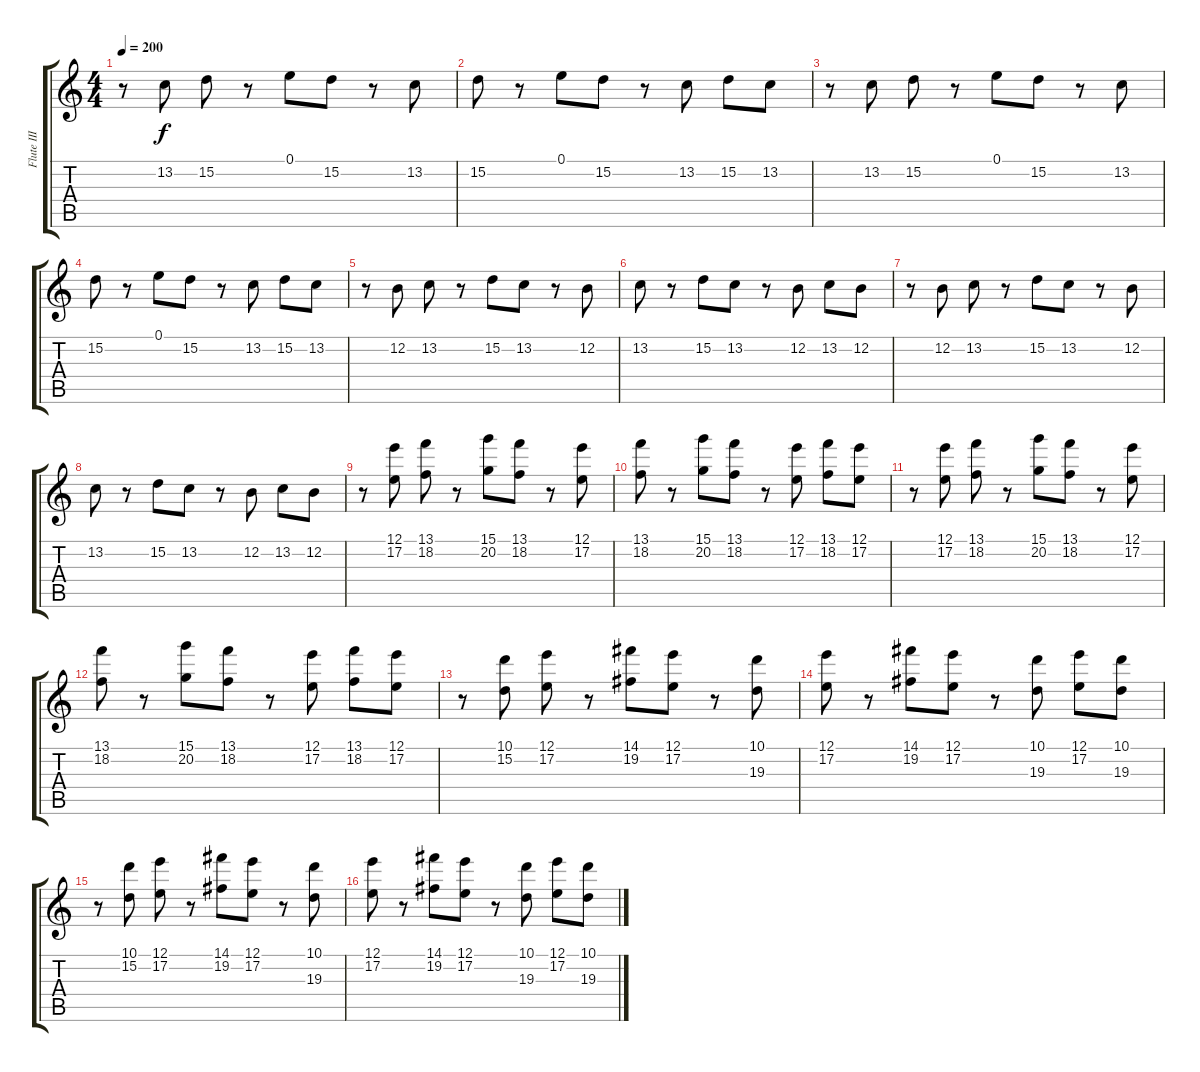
\track ("Flute III" "Flute III") {instrument flute}
\staff {score tabs}
\tuning (E5 B3 G3 D3 A2 E2) {hide}
\ts (4 4)
\tempo 200
\clef g2
\ks c
r.8{dy f} 13.2.8 15.2.8 r.8 0.1.8 15.2.8 r.8 13.2.8 |
15.2.8 r.8 0.1.8 15.2.8 r.8 13.2.8 15.2.8 13.2.8 |
r.8 13.2.8 15.2.8 r.8 0.1.8 15.2.8 r.8 13.2.8 |
15.2.8 r.8 0.1.8 15.2.8 r.8 13.2.8 15.2.8 13.2.8 |
r.8 12.2.8 13.2.8 r.8 15.2.8 13.2.8 r.8 12.2.8 |
13.2.8 r.8 15.2.8 13.2.8 r.8 12.2.8 13.2.8 12.2.8 |
r.8 12.2.8 13.2.8 r.8 15.2.8 13.2.8 r.8 12.2.8 |
13.2.8 r.8 15.2.8 13.2.8 r.8 12.2.8 13.2.8 12.2.8 |
r.8 (12.1 17.2).8 (13.1 18.2).8 r.8 (15.1 20.2).8 (13.1 18.2).8 r.8 (12.1 17.2).8 |
(13.1 18.2).8 r.8 (15.1 20.2).8 (13.1 18.2).8 r.8 (12.1 17.2).8 (13.1 18.2).8 (12.1 17.2).8 |
r.8 (12.1 17.2).8 (13.1 18.2).8 r.8 (15.1 20.2).8 (13.1 18.2).8 r.8 (12.1 17.2).8 |
(13.1 18.2).8 r.8 (15.1 20.2).8 (13.1 18.2).8 r.8 (12.1 17.2).8 (13.1 18.2).8 (12.1 17.2).8 |
r.8 (10.1 15.2).8 (12.1 17.2).8 r.8 (14.1 19.2).8 (12.1 17.2).8 r.8 (10.1 19.3).8 |
(12.1 17.2).8 r.8 (14.1 19.2).8 (12.1 17.2).8 r.8 (10.1 19.3).8 (12.1 17.2).8 (10.1 19.3).8 |
r.8 (10.1 15.2).8 (12.1 17.2).8 r.8 (14.1 19.2).8 (12.1 17.2).8 r.8 (10.1 19.3).8 |
(12.1 17.2).8 r.8 (14.1 19.2).8 (12.1 17.2).8 r.8 (10.1 19.3).8 (12.1 17.2).8 (10.1 19.3).8
